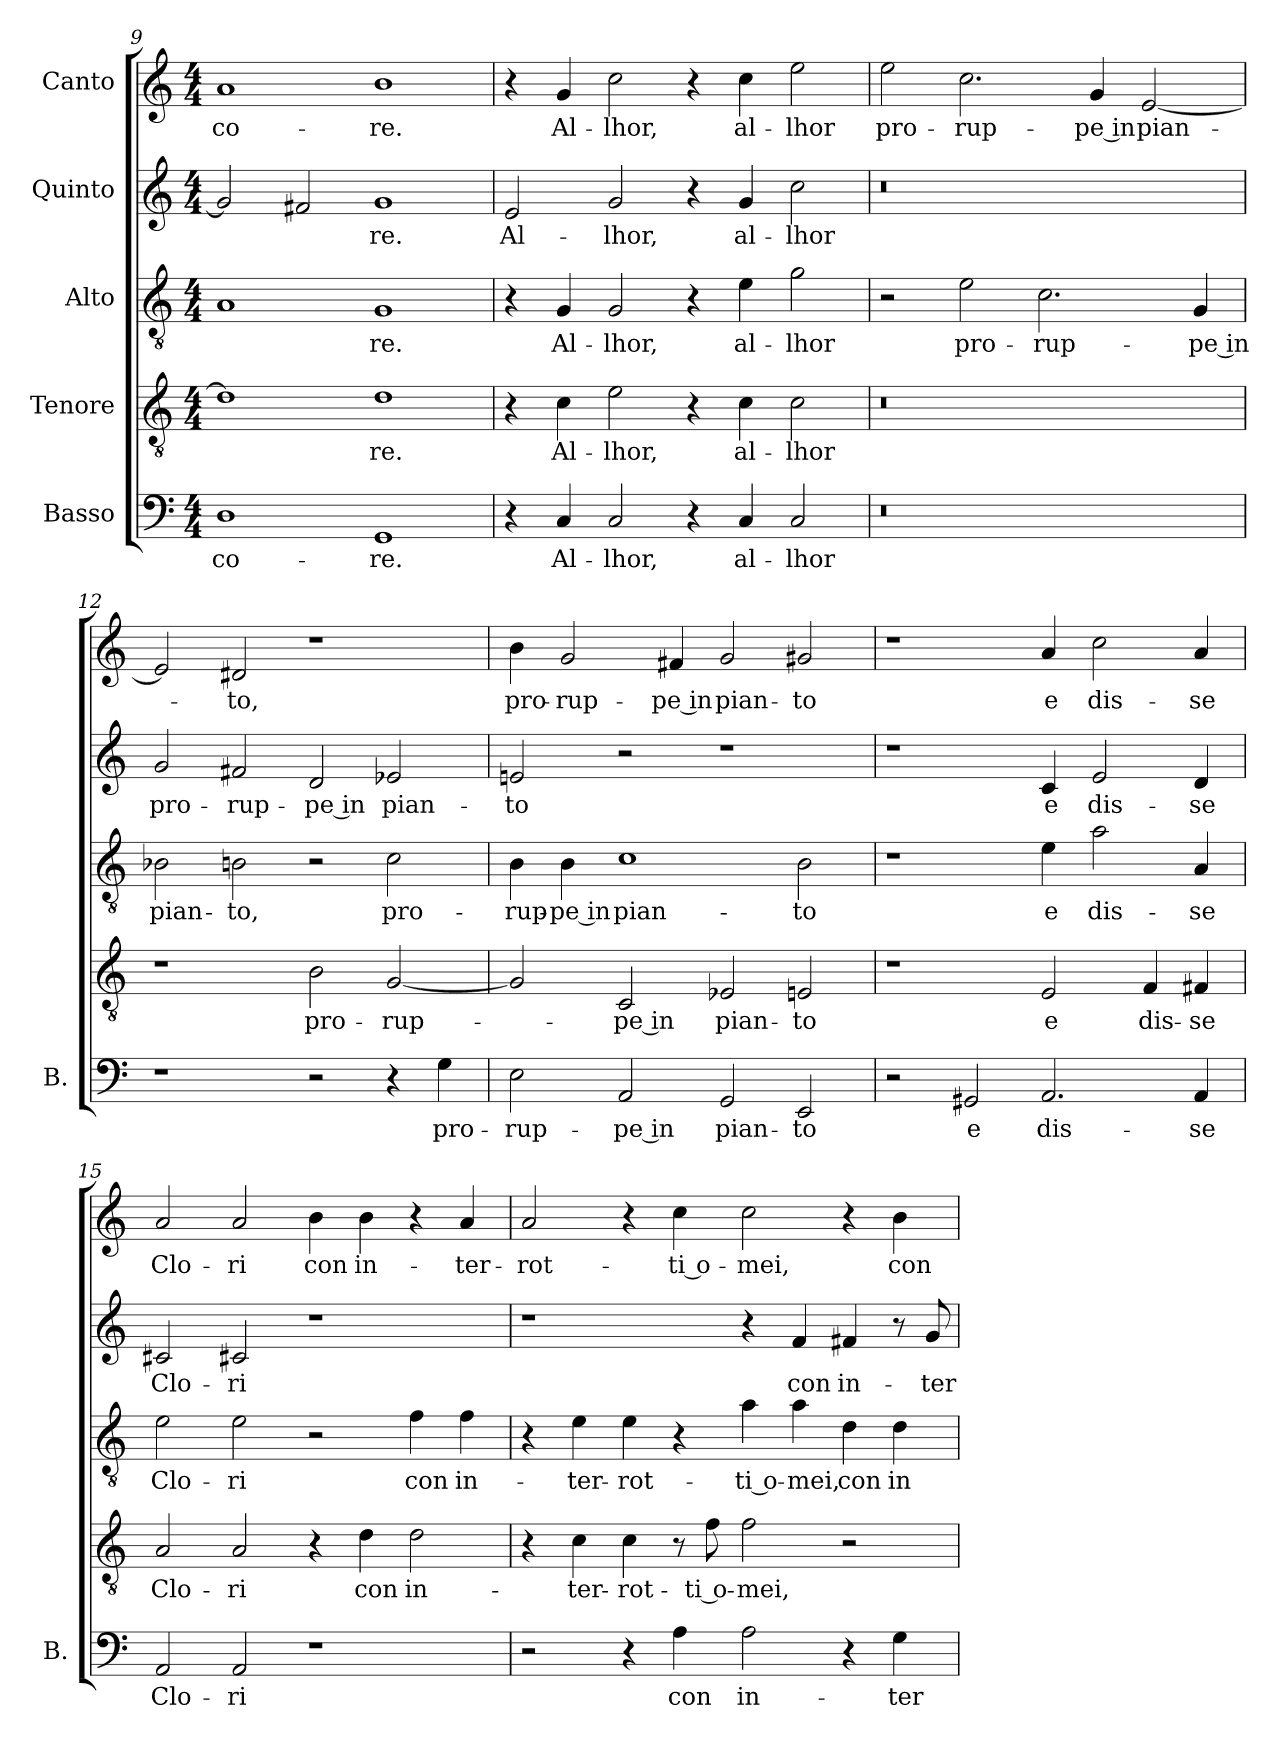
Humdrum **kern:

**kern	**text	**kern	**text	**kern	**text	**kern	**text	**kern	**text
*part5	*part5	*part4	*part4	*part3	*part3	*part2	*part2	*part1	*part1
*staff5	*staff5	*staff4	*staff4	*staff3	*staff3	*staff2	*staff2	*staff1	*staff1
*I"Basso	*	*I"Tenore	*	*I"Alto	*	*I"Quinto	*	*I"Canto	*
*I'B.	*	*	*	*	*	*	*	*	*
*clefF4	*	*clefGv2	*	*clefGv2	*	*clefG2	*	*clefG2	*
*k[]	*	*k[]	*	*k[]	*	*k[]	*	*k[]	*
*C:	*	*C:	*	*C:	*	*C:	*	*C:	*
*M4/4	*	*M4/4	*	*M4/4	*	*M4/4	*	*M4/4	*
=9	=9	=9	=9	=9	=9	=9	=9	=9	=9
1D\	co-	1d\]	.	1A/	.	2g/]	.	1a/	co-
.	.	.	.	.	.	2f#X/	.	.	.
1GG/	-re.	1d\	-re.	1G/	-re.	1g/	-re.	1b\	-re.
=10	=10	=10	=10	=10	=10	=10	=10	=10	=10
4r	.	4r	.	4r	.	2e/	Al-	4r	.
4C/	Al-	4c\	Al-	4G/	Al-	.	.	4g/	Al-
2C/	-lhor,	2e\	-lhor,	2G/	-lhor,	2g/	-lhor,	2cc\	-lhor,
4r	.	4r	.	4r	.	4r	.	4r	.
4C/	al-	4c\	al-	4e\	al-	4g/	al-	4cc\	al-
2C/	-lhor	2c\	-lhor	2g\	-lhor	2cc\	-lhor	2ee\	-lhor
=11	=11	=11	=11	=11	=11	=11	=11	=11	=11
!LO:N:vis=0	!	!LO:N:vis=0	!	!	!	!LO:N:vis=0	!	!	!
1r	.	1r	.	2r	.	1r	.	2ee\	pro-
.	.	.	.	2e\	pro-	.	.	2.cc\	-rup-
1ryy	.	1ryy	.	2.c\	-rup-	1ryy	.	.	.
.	.	.	.	.	.	.	.	4g/	-pe in
.	.	.	.	.	.	.	.	[2e/	pian-
.	.	.	.	4G/	-pe in	.	.	.	.
=12	=12	=12	=12	=12	=12	=12	=12	=12	=12
1r	.	1r	.	2B-X\	pian-	2g/	pro-	2e/]	.
.	.	.	.	2Bn\	-to,	2f#X/	-rup-	2d#X/	-to,
2r	.	2B\	pro-	2r	.	2d/	-pe in	1r	.
4r	.	[2G/	-rup-	2c\	pro-	2e-X/	pian-	.	.
4G\	pro-	.	.	.	.	.	.	.	.
=13	=13	=13	=13	=13	=13	=13	=13	=13	=13
2E\	-rup-	2G/]	.	4B\	-rup-	2en/	-to	4b\	pro-
.	.	.	.	4B\	-pe in	.	.	2g/	-rup-
2AA/	-pe in	2C/	-pe in	1c\	pian-	2r	.	.	.
.	.	.	.	.	.	.	.	4f#X/	-pe in
2GG/	pian-	2E-X/	pian-	.	.	1r	.	2g/	pian-
2EE/	-to	2En/	-to	2B\	-to	.	.	2g#X/	-to
=14	=14	=14	=14	=14	=14	=14	=14	=14	=14
2r	.	1r	.	1r	.	1r	.	1r	.
2GG#X/	e	.	.	.	.	.	.	.	.
2.AA/	dis-	2E/	e	4e\	e	4c/	e	4a/	e
.	.	.	.	2a\	dis-	2e/	dis-	2cc\	dis-
.	.	4F/	dis-	.	.	.	.	.	.
4AA/	-se	4F#X/	-se	4A/	-se	4d/	-se	4a/	-se
=15	=15	=15	=15	=15	=15	=15	=15	=15	=15
2AA/	Clo-	2A/	Clo-	2e\	Clo-	2c#X/	Clo-	2a/	Clo-
2AA/	-ri	2A/	-ri	2e\	-ri	2c#X/	-ri	2a/	-ri
1r	.	4r	.	2r	.	1r	.	4b\	con
.	.	4d\	con	.	.	.	.	4b\	in-
.	.	2d\	in-	4f\	con	.	.	4r	.
.	.	.	.	4f\	in-	.	.	4a/	-ter-
=16	=16	=16	=16	=16	=16	=16	=16	=16	=16
2r	.	4r	.	4r	.	1r	.	2a/	-rot-
.	.	4c\	-ter-	4e\	-ter-	.	.	.	.
4r	.	4c\	-rot-	4e\	-rot-	.	.	4r	.
4A\	con	8r	.	4r	.	.	.	4cc\	-ti o-
.	.	8f\	-ti o-	.	.	.	.	.	.
2A\	in-	2f\	-mei,	4a\	-ti o-	4r	.	2cc\	-mei,
.	.	.	.	4a\	-mei,	4f/	con	.	.
4r	.	2r	.	4d\	con	4f#X/	in-	4r	.
4G\	-ter-	.	.	4d\	in-	8r	.	4b\	con
.	.	.	.	.	.	8g/	-ter-	.	.
=	=	=	=	=	=	=	=	=	=
*-	*-	*-	*-	*-	*-	*-	*-	*-	*-
